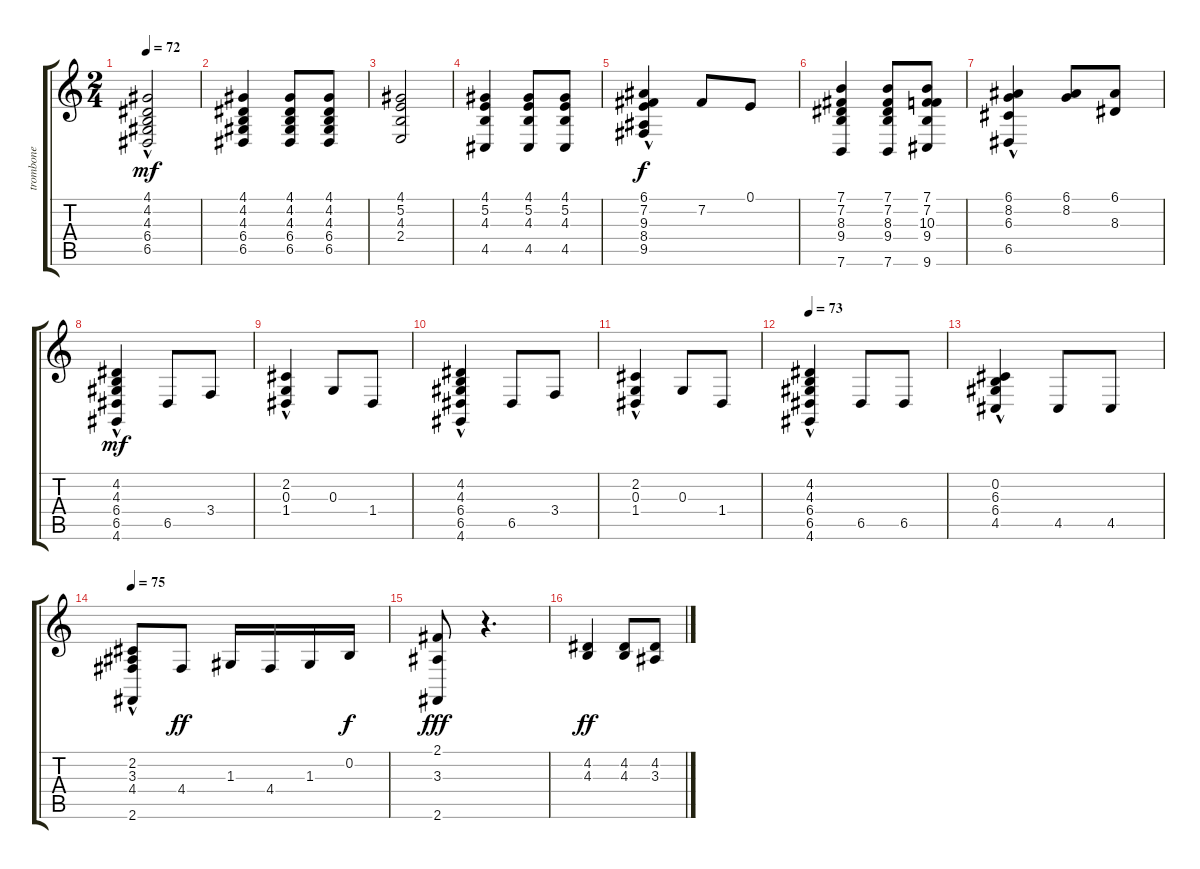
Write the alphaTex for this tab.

\track ("trombone" "trombone") {instrument trombone}
\staff {score tabs}
\tuning (E4 B3 G3 D3 A2 E2) {hide}
\ts (2 4)
\tempo 72
\clef g2
\ks c
(4.1{hac} 4.2{hac} 4.3{hac} 6.4{hac} 6.5).2{dy mf} |
(4.1 4.2 4.3 6.4 6.5).4 (4.1 4.2 4.3 6.4 6.5).8 (4.1 4.2 4.3 6.4 6.5).8 |
(4.1 5.2 4.3 2.4).2 |
(4.1 5.2 4.3 4.5).4 (4.1 5.2 4.3 4.5).8 (4.1 5.2 4.3 4.5).8 |
(6.1{hac} 7.2 9.3{hac} 8.4{hac} 9.5{hac}).4{dy f} 7.2.8 0.1.8 |
(7.1 7.2 8.3 9.4 7.6).4 (7.1 7.2 8.3 9.4 7.6).8 (7.1 7.2 10.3 9.4 9.6).8 |
(6.1 8.2 6.3{hac} 6.5{hac}).4 (6.1 8.2).8 (6.1 8.3).8 |
(4.2{hac} 4.3{hac} 6.4{hac} 6.5 4.6{hac}).4{dy mf} 6.5.8 3.4.8 |
(2.2{hac} 0.3 1.4).4 0.3.8 1.4.8 |
(4.2{hac} 4.3{hac} 6.4{hac} 6.5 4.6{hac}).4 6.5.8 3.4.8 |
(2.2{hac} 0.3 1.4).4 0.3.8 1.4.8 |
\tempo 73
(4.2{hac} 4.3{hac} 6.4{hac} 6.5 4.6{hac}).4 6.5.8 6.5.8 |
(0.2{hac} 6.3{hac} 6.4{hac} 4.5).4 4.5.8 4.5.8 |
\tempo 75
(2.2{hac} 3.3 4.4 2.6{hac}).8 4.4.8{dy ff} 1.3.16 4.4.16 1.3.16 0.2.16{dy f} |
(2.1 3.3 2.6).8{dy fff} r.4{d} |
(4.2 4.3).4{dy ff} (4.2 4.3).8 (4.2 3.3).8
